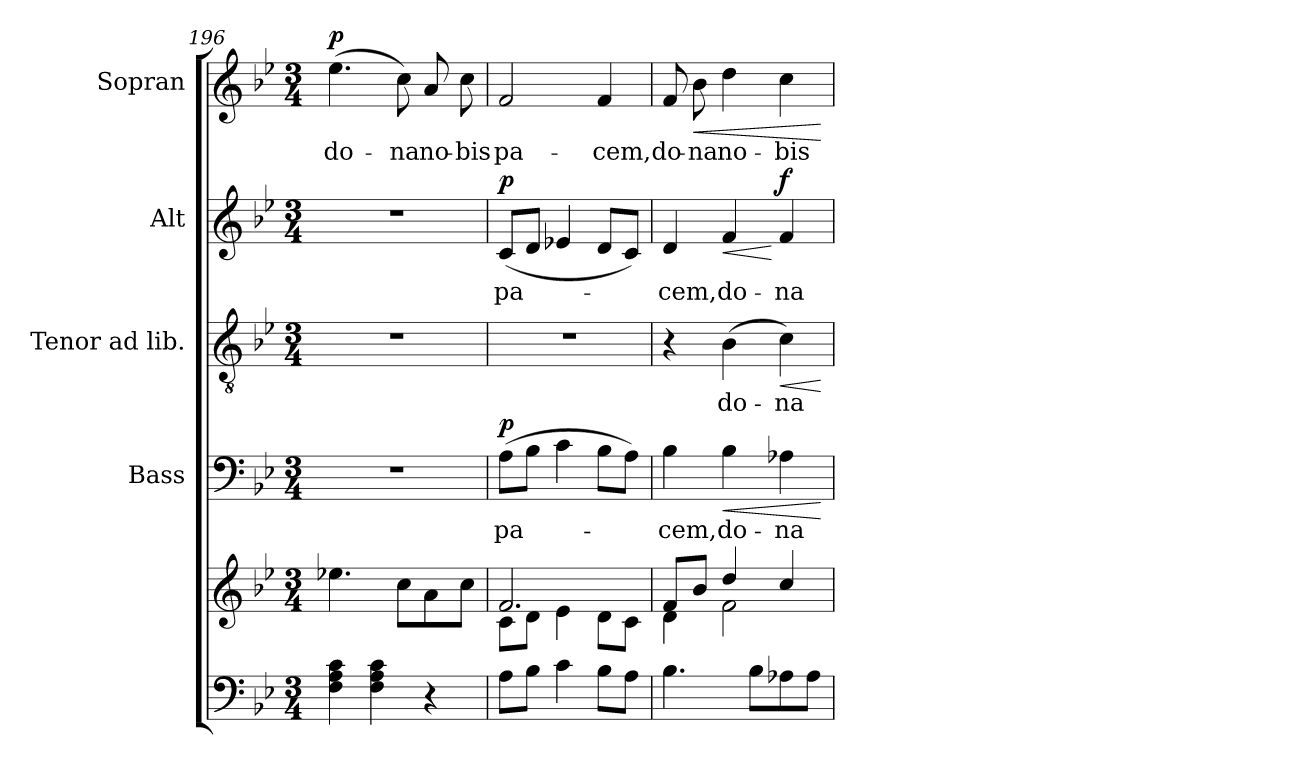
**kern	**kern	**kern	**text	**dynam	**kern	**text	**dynam	**kern	**text	**dynam	**kern	**text	**dynam
*part5	*part5	*part4	*part4	*part4	*part3	*part3	*part3	*part2	*part2	*part2	*part1	*part1	*part1
*staff6	*staff5	*staff4	*staff4	*staff4	*staff3	*staff3	*staff3	*staff2	*staff2	*staff2	*staff1	*staff1	*staff1
*	*	*I"Bass	*	*	*I"Tenor ad lib.	*	*	*I"Alt	*	*	*I"Sopran	*	*
*	*	*I'B.	*	*	*I'T.	*	*	*I'A.	*	*	*I'S.	*	*
*clefF4	*clefG2	*clefF4	*	*	*clefGv2	*	*	*clefG2	*	*	*clefG2	*	*
*k[b-e-]	*k[b-e-]	*k[b-e-]	*	*	*k[b-e-]	*	*	*k[b-e-]	*	*	*k[b-e-]	*	*
*B-:	*B-:	*B-:	*	*	*B-:	*	*	*B-:	*	*	*B-:	*	*
*M3/4	*M3/4	*M3/4	*	*	*M3/4	*	*	*M3/4	*	*	*M3/4	*	*
=196	=196	=196	=196	=196	=196	=196	=196	=196	=196	=196	=196	=196	=196
!	!	!	!	!	!	!	!	!	!	!	!	!LO:LY:b	!LO:DY:a
4F\ 4A\ 4c\	4.ee-X\	2.r	.	.	2.r	.	.	2.r	.	.	(>4.ee-\	do-	p
4F\ 4A\ 4c\	.	.	.	.	.	.	.	.	.	.	.	.	.
!	!	!	!	!	!	!	!	!	!	!	!	!LO:LY:b	!
.	8cc\L	.	.	.	.	.	.	.	.	.	8cc\)	-na	.
!	!	!	!	!	!	!	!	!	!	!	!	!LO:LY:b	!
4r	8a\	.	.	.	.	.	.	.	.	.	8a/	no-	.
!	!	!	!	!	!	!	!	!	!	!	!	!LO:LY:b	!
.	8cc\J	.	.	.	.	.	.	.	.	.	8cc\	-bis	.
!!LO:PB:g=z
=197	=197	=197	=197	=197	=197	=197	=197	=197	=197	=197	=197	=197	=197
*	*^	*	*	*	*	*	*	*	*	*	*	*	*
!	!	!	!	!LO:LY:b	!LO:DY:a	!	!	!	!	!LO:LY:b	!LO:DY:a	!	!LO:LY:b	!
8A\L	2.f/	8c\L	(>8A\L	pa-	p	2.r	.	.	(>8c/L	pa-	p	2f/	pa-	.
8B-\J	.	8d\J	8B-\J	.	.	.	.	.	8d/J	.	.	.	.	.
4c\	.	4e-\	4c\	.	.	.	.	.	4e-X/	.	.	.	.	.
!	!	!	!	!	!	!	!	!	!	!	!	!	!LO:LY:b	!
8B-\L	.	8d\L	8B-\L	.	.	.	.	.	8d/L	.	.	4f/	-cem,	.
8A\J	.	8c\J	8A\J)	.	.	.	.	.	8c/J)	.	.	.	.	.
=198	=198	=198	=198	=198	=198	=198	=198	=198	=198	=198	=198	=198	=198	=198
!	!	!	!	!LO:LY:b	!	!	!	!	!	!LO:LY:b	!	!	!LO:LY:b	!
4.B-\	8f/L	4d\	4B-\	-cem,	.	4r	.	.	4d/	-cem,	.	8f/	do-	.
!	!	!	!	!	!	!	!	!	!	!	!	!	!LO:LY:b	!LO:HP:b
.	8b-/J	.	.	.	.	.	.	.	.	.	.	8b-\	-na	<
!	!	!	!	!LO:LY:b	!LO:HP:b	!	!LO:LY:b	!	!	!LO:LY:b	!LO:HP:b	!	!LO:LY:b	!
.	4dd/	2f\	4B-\	do-	<	(>4B-\	do-	.	4f/	do-	<	4dd\	no-	.
8B-\L	.	.	.	.	.	.	.	.	.	.	.	.	.	.
!	!	!	!	!LO:LY:b	!	!	!LO:LY:b	!LO:HP:b	!	!LO:LY:b	!LO:DY:n=1:a	!	!LO:LY:b	!
8A-X\	4cc/	.	4A-X\	-na	.	4c\)	-na	<	4f/	-na	[ f	4cc\	-bis	.
8A-\J	.	.	.	.	.	.	.	.	.	.	.	.	.	.
*	*v	*v	*	*	*	*	*	*	*	*	*	*	*	*
.	.	.	.	[	.	.	[	.	.	.	.	.	[
=	=	=	=	=	=	=	=	=	=	=	=	=	=
*-	*-	*-	*-	*-	*-	*-	*-	*-	*-	*-	*-	*-	*-
